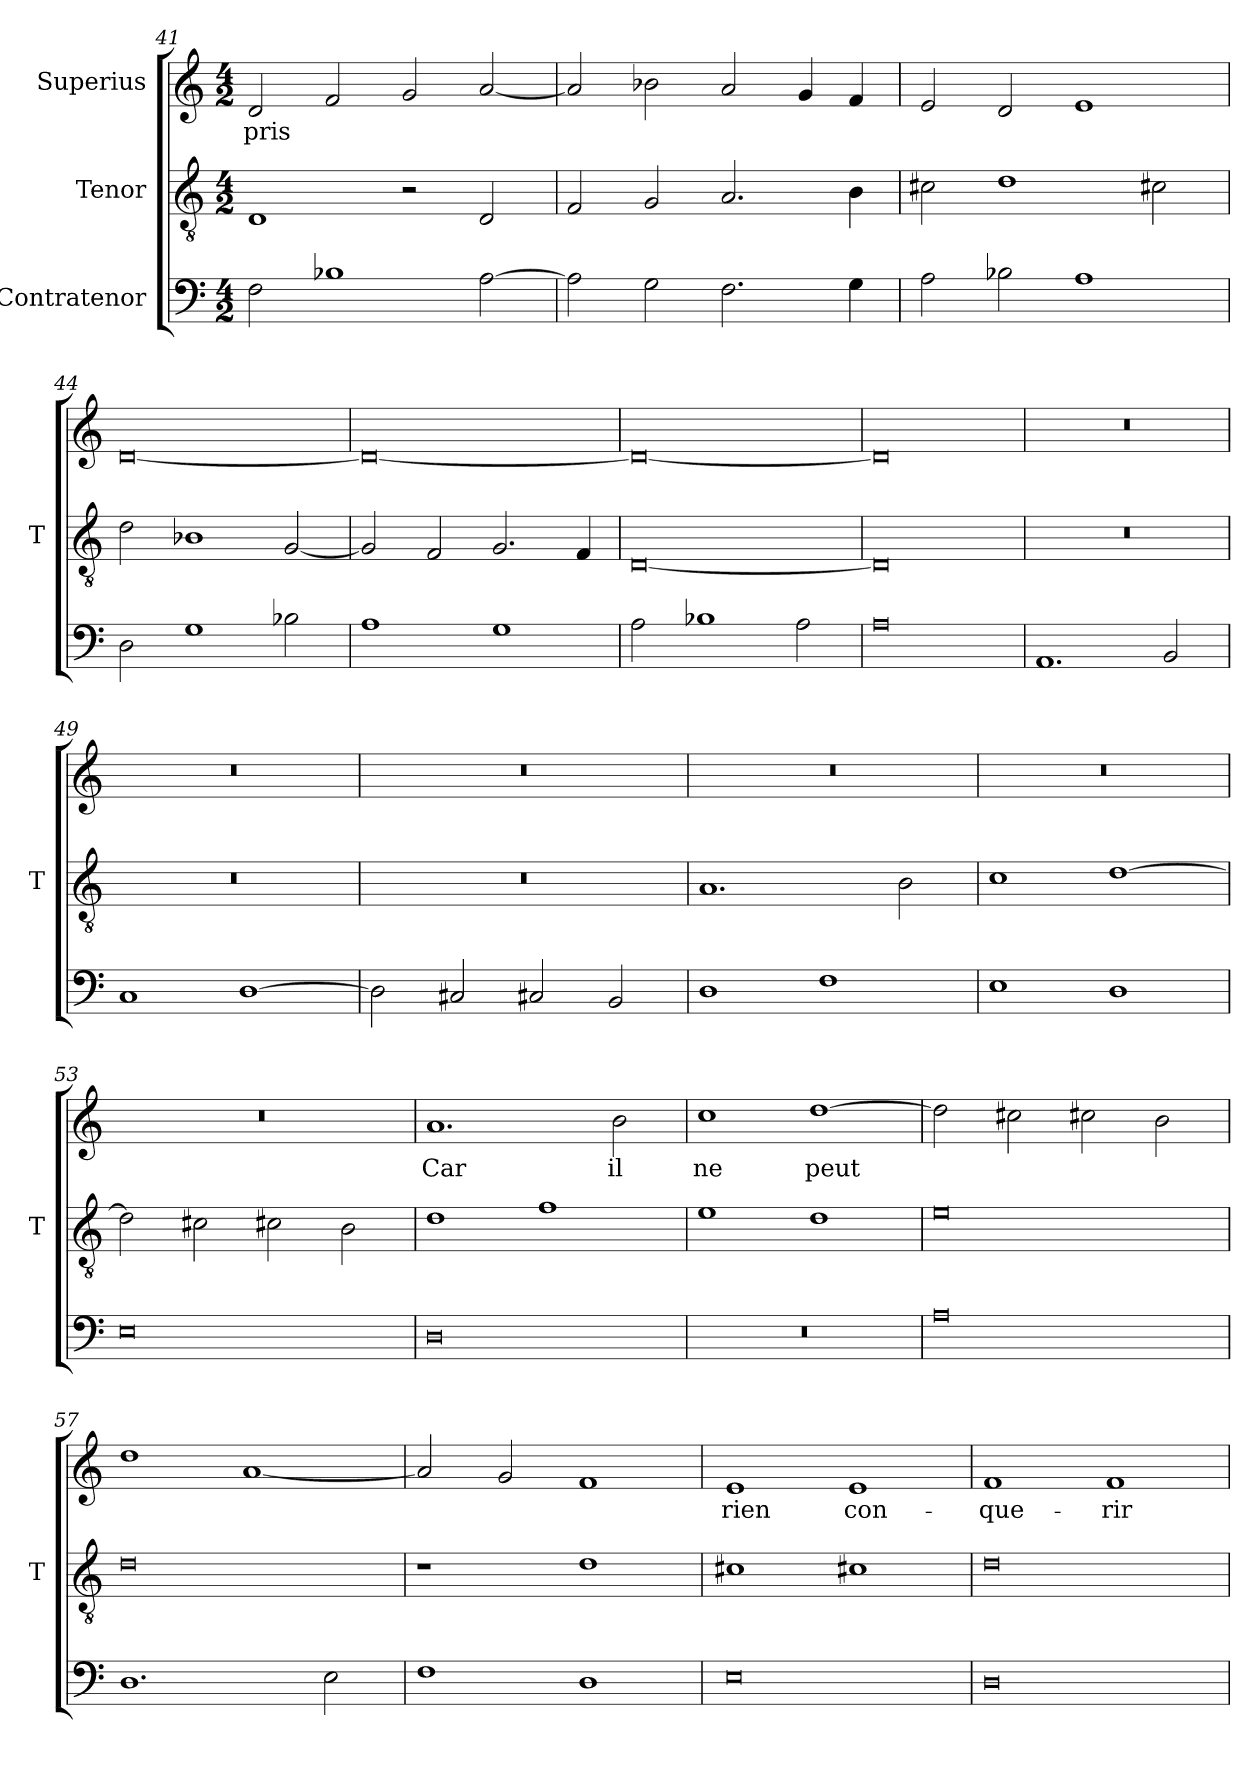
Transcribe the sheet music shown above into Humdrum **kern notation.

**kern	**kern	**kern	**text
*part3	*part2	*part1	*part1
*staff3	*staff2	*staff1	*staff1
*I"Contratenor	*I"Tenor	*I"Superius	*
*	*I'T	*	*
*clefF4	*clefGv2	*clefG2	*
*M4/2	*M4/2	*M4/2	*
=41	=41	=41	=41
2F	1D	2d	-pris
1B-X	.	2f	.
.	2r	2g	.
[2A	2D	[2a	.
=42	=42	=42	=42
2A]	2F	2a]	.
2G	2G	2b-X	.
2.F	2.A	2a	.
.	.	4g	.
4G	4B	4f	.
=43	=43	=43	=43
2A	2c#X	2e	.
2B-X	1d	2d	.
1A	.	1e	.
.	2c#X	.	.
=44	=44	=44	=44
2D	2d	[0d	.
1G	1B-X	.	.
2B-X	[2G	.	.
=45	=45	=45	=45
1A	2G]	0d_	.
.	2F	.	.
1G	2.G	.	.
.	4F	.	.
=46	=46	=46	=46
2A	[0D	0d_	.
1B-X	.	.	.
2A	.	.	.
=47	=47	=47	=47
0A	0D]	0d]	.
=48	=48	=48	=48
1.AA	0r	0r	.
2BB	.	.	.
=49	=49	=49	=49
1C	0r	0r	.
[1D	.	.	.
=50	=50	=50	=50
2D]	0r	0r	.
2C#X	.	.	.
2C#X	.	.	.
2BB	.	.	.
=51	=51	=51	=51
1D	1.A	0r	.
1F	.	.	.
.	2B	.	.
=52	=52	=52	=52
1E	1c	0r	.
1D	[1d	.	.
=53	=53	=53	=53
0E	2d]	0r	.
.	2c#X	.	.
.	2c#X	.	.
.	2B	.	.
=54	=54	=54	=54
0D	1d	1.a	-Car
.	1f	.	.
.	.	2b	-il
=55	=55	=55	=55
0r	1e	1cc	-ne
.	1d	[1dd	-peut
=56	=56	=56	=56
0A	0e	2dd]	.
.	.	2cc#X	.
.	.	2cc#X	.
.	.	2b	.
=57	=57	=57	=57
1.D	0d	1dd	.
.	.	[1a	.
2E	.	.	.
=58	=58	=58	=58
1F	1r	2a]	.
.	.	2g	.
1D	1d	1f	.
=59	=59	=59	=59
0E	1c#X	1e	-rien
.	1c#X	1e	con-
=60	=60	=60	=60
0D	0d	1f	-que-
.	.	1f	-rir
=	=	=	=
*-	*-	*-	*-
